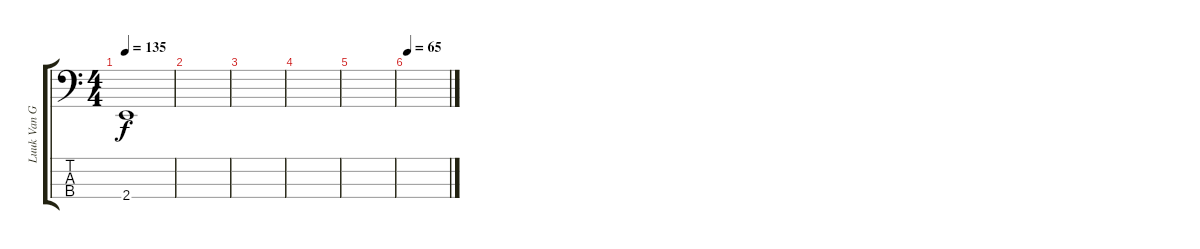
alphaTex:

\track ("Luuk Van Gerven" "Luuk Van G") {instrument electricbassfinger}
\staff {score tabs}
\tuning (F2 C2 G1 D1) {hide}
\ts (4 4)
\tempo 135
\clef f4
\ks c
2.4{t}.1{dy f} |
|
|
|
|
\tempo 65
